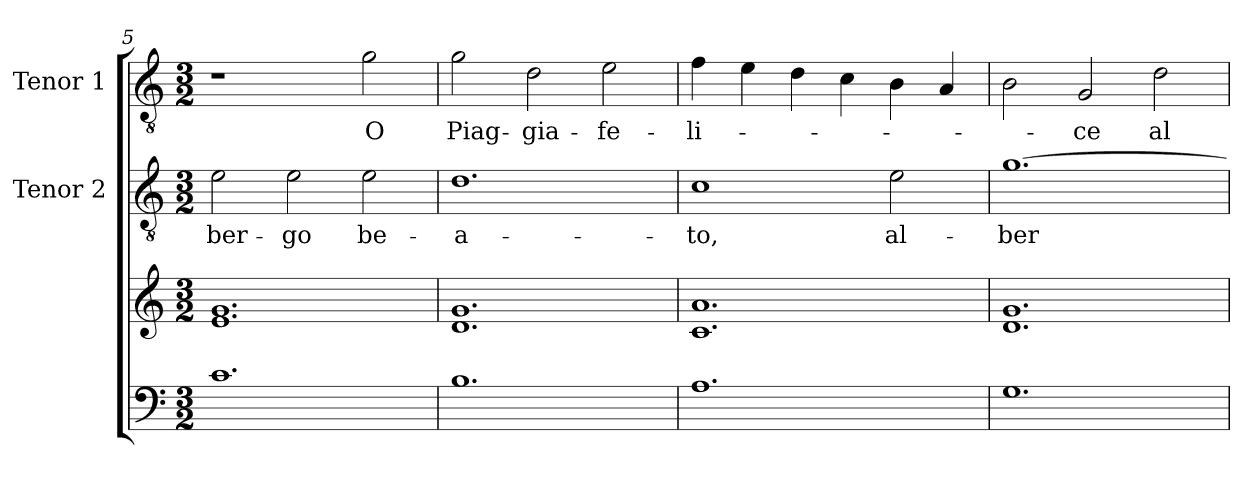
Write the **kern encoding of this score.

**kern	**kern	**kern	**text	**kern	**text
*part3	*part3	*part2	*part2	*part1	*part1
*staff4	*staff3	*staff2	*staff2	*staff1	*staff1
*	*	*I"Tenor 2	*	*I"Tenor 1	*
*	*	*I'T 2	*	*I'T 1	*
*clefF4	*clefG2	*clefGv2	*	*clefGv2	*
*k[]	*k[]	*k[]	*	*k[]	*
*C:	*C:	*C:	*	*C:	*
*M3/2	*M3/2	*M3/2	*	*M3/2	*
=5	=5	=5	=5	=5	=5
1.c	1.e 1.g	2e\	-ber-	1r	.
.	.	2e\	-go	.	.
.	.	2e\	be-	2g\	O
=6	=6	=6	=6	=6	=6
1.B	1.d 1.g	1.d	-a-	2g\	Piag-
.	.	.	.	2d\	-gia-
.	.	.	.	2e\	-fe-
=7	=7	=7	=7	=7	=7
1.A	1.c 1.a	1c	-to,	4f\	-li-
.	.	.	.	4e\	.
.	.	.	.	4d\	.
.	.	.	.	4c\	.
.	.	2e\	al-	4B\	.
.	.	.	.	4A/	.
!!LO:LB:g=z
=8	=8	=8	=8	=8	=8
1.G	1.d 1.g	[1.g	-ber-	2B\	.
.	.	.	.	2G/	-ce
.	.	.	.	2d\	al-
=	=	=	=	=	=
*-	*-	*-	*-	*-	*-
